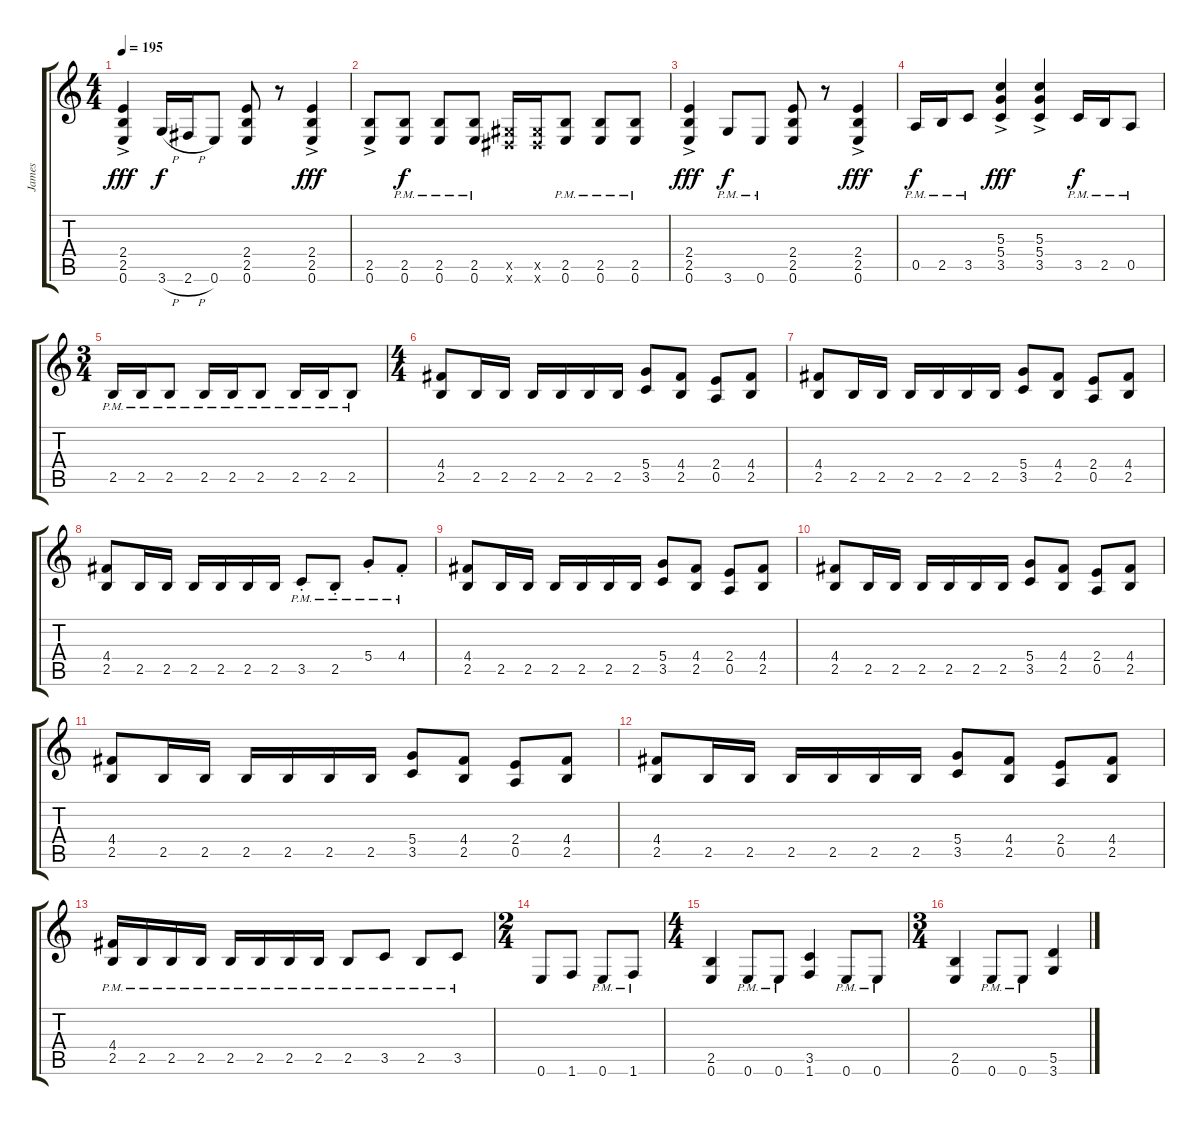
\track ("James" "James") {instrument distortionguitar}
\staff {score tabs}
\tuning (E4 B3 G3 D3 A2 E2) {hide}
\ts (4 4)
\tempo 195
\clef g2
\ks c
(2.4{ac} 2.5{ac} 0.6{ac}).4{dy fff} 3.6{h}.16{dy f} 2.6{h}.16 0.6.8 (2.4 2.5 0.6).8 r.8 (2.4{ac} 2.5{ac} 0.6{ac}).4{dy fff} |
(2.5{ac} 0.6{ac}).8 (2.5{pm} 0.6{pm}).8{dy f} (2.5{pm} 0.6{pm}).8 (2.5{pm} 0.6{pm}).8 (-1.5{x} -1.6{x}).16 (-1.5{x} -1.6{x}).16 (2.5{pm} 0.6{pm}).8 (2.5{pm} 0.6{pm}).8 (2.5{pm} 0.6{pm}).8 |
(2.4{ac} 2.5{ac} 0.6{ac}).4{dy fff} 3.6{pm}.8{dy f} 0.6{pm}.8 (2.4 2.5 0.6).8 r.8 (2.4{ac} 2.5{ac} 0.6{ac}).4{dy fff} |
0.5{pm}.16{dy f} 2.5{pm}.16 3.5{pm}.8 (5.3{ac} 5.4{ac} 3.5{ac}).4{dy fff} (5.3{ac} 5.4{ac} 3.5{ac}).4 3.5{pm}.16{dy f} 2.5{pm}.16 0.5{pm}.8 |
\ts (3 4)
2.5{pm}.16 2.5{pm}.16 2.5{pm}.8 2.5{pm}.16 2.5{pm}.16 2.5{pm}.8 2.5{pm}.16 2.5{pm}.16 2.5{pm}.8 |
\ts (4 4)
(4.4 2.5).8 2.5.16 2.5.16 2.5.16 2.5.16 2.5.16 2.5.16 (5.4 3.5).8 (4.4 2.5).8 (2.4 0.5).8 (4.4 2.5).8 |
(4.4 2.5).8 2.5.16 2.5.16 2.5.16 2.5.16 2.5.16 2.5.16 (5.4 3.5).8 (4.4 2.5).8 (2.4 0.5).8 (4.4 2.5).8 |
(4.4 2.5).8 2.5.16 2.5.16 2.5.16 2.5.16 2.5.16 2.5.16 3.5{pm st}.8 2.5{pm st}.8 5.4{pm st}.8 4.4{pm st}.8 |
(4.4 2.5).8 2.5.16 2.5.16 2.5.16 2.5.16 2.5.16 2.5.16 (5.4 3.5).8 (4.4 2.5).8 (2.4 0.5).8 (4.4 2.5).8 |
(4.4 2.5).8 2.5.16 2.5.16 2.5.16 2.5.16 2.5.16 2.5.16 (5.4 3.5).8 (4.4 2.5).8 (2.4 0.5).8 (4.4 2.5).8 |
(4.4 2.5).8 2.5.16 2.5.16 2.5.16 2.5.16 2.5.16 2.5.16 (5.4 3.5).8 (4.4 2.5).8 (2.4 0.5).8 (4.4 2.5).8 |
(4.4 2.5).8 2.5.16 2.5.16 2.5.16 2.5.16 2.5.16 2.5.16 (5.4 3.5).8 (4.4 2.5).8 (2.4 0.5).8 (4.4 2.5).8 |
(4.4 2.5{pm}).16 2.5{pm}.16 2.5{pm}.16 2.5{pm}.16 2.5{pm}.16 2.5{pm}.16 2.5{pm}.16 2.5{pm}.16 2.5{pm}.8 3.5{pm}.8 2.5{pm}.8 3.5{pm}.8 |
\ts (2 4)
0.6.8 1.6.8 0.6{pm}.8 1.6{pm}.8 |
\ts (4 4)
(2.5 0.6).4 0.6{pm}.8 0.6{pm}.8 (3.5 1.6).4 0.6{pm}.8 0.6{pm}.8 |
\ts (3 4)
(2.5 0.6).4 0.6{pm}.8 0.6{pm}.8 (5.5 3.6).4
